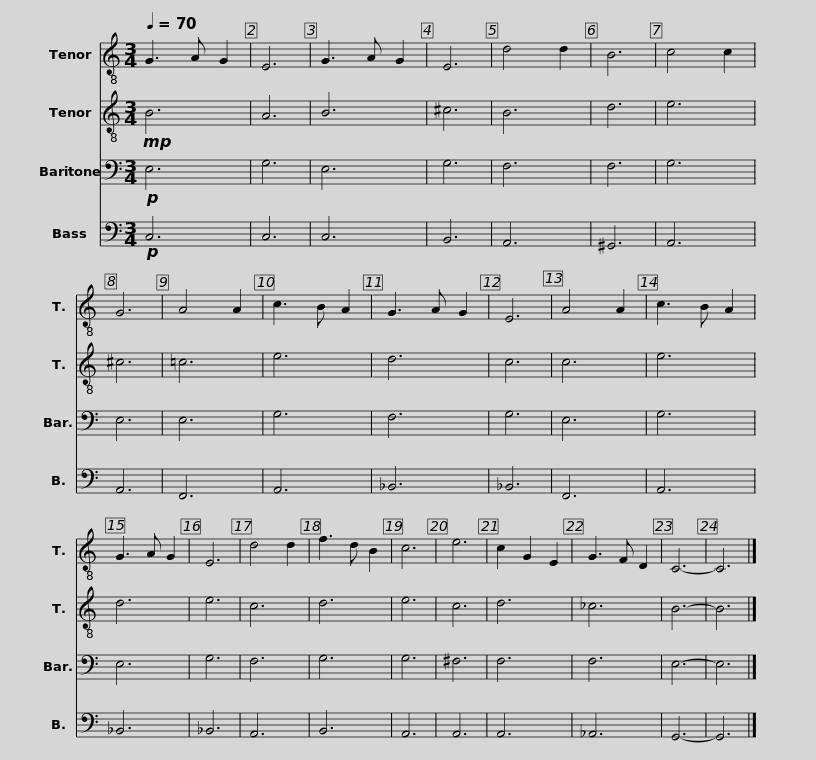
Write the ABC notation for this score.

X:1
%%score 1 2 3 4
L:1/8
Q:1/4=70
M:3/4
I:linebreak $
K:C
V:1 treble-8
V:2 treble-8
V:3 bass
V:4 bass
V:1
 G3 A G2 | E6 | G3 A G2 | E6 | d4 d2 | %5
 B6 | c4 c2 | G6 | A4 A2 | c3 B A2 | %10
 G3 A G2 | E6 | A4 A2 |$ c3 B A2 | G3 A G2 | %15
 E6 | d4 d2 | f3 d B2 | c6 | e6 | %20
 c2 G2 E2 | G3 F D2 | C6- | C6 |] %24
V:2
!mp! B6 | A6 | B6 | ^c6 | B6 | %5
 d6 | e6 | ^c6 | =c6 | e6 | %10
 d6 | c6 | c6 |$ e6 | d6 | %15
 e6 | c6 | d6 | e6 | c6 | %20
 d6 | _c6 | B6- | B6 |] %24
V:3
!p! E,6 | G,6 | E,6 | G,6 | F,6 | %5
 F,6 | G,6 | E,6 | E,6 | G,6 | %10
 F,6 | G,6 | E,6 |$ G,6 | E,6 | %15
 G,6 | F,6 | G,6 | G,6 | ^F,6 | %20
 F,6 | F,6 | E,6- | E,6 |] %24
V:4
!p! C,6 | C,6 | C,6 | B,,6 | A,,6 | %5
 ^G,,6 | A,,6 | A,,6 | F,,6 | A,,6 | %10
 _B,,6 | _B,,6 | F,,6 |$ A,,6 | _B,,6 | %15
 _B,,6 | A,,6 | B,,6 | A,,6 | A,,6 | %20
 A,,6 | _A,,6 | G,,6- | G,,6 |] %24
